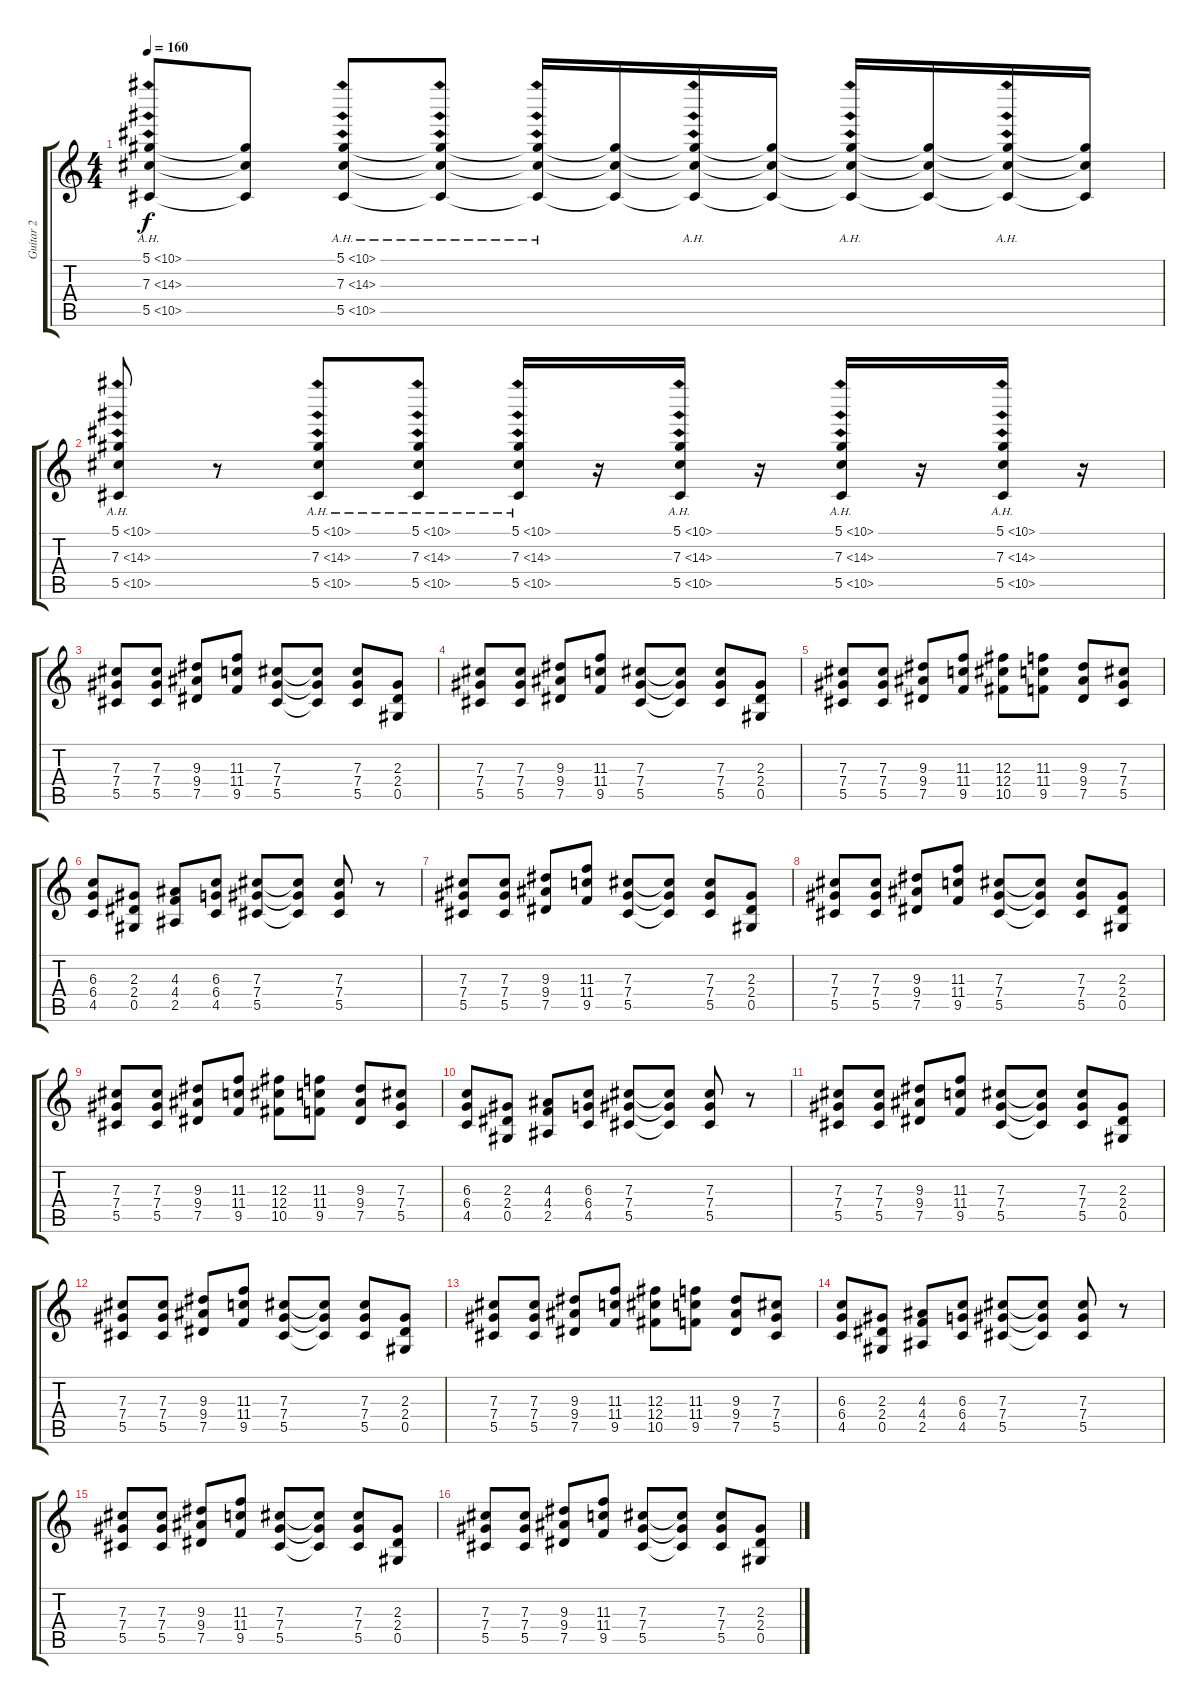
\track ("Guitar 2" "Guitar 2") {instrument distortionguitar}
\staff {score tabs}
\tuning (Eb4 Bb3 Gb3 Db3 Ab2 Db2) {hide}
\ts (4 4)
\tempo 160
\clef g2
\ks c
(5.1{ah 5} 7.3{ah 7} 5.5{ah 5}).8{dy f instrument distortionguitar} (5.1{t} 7.3{t} 5.5{t}).8 (5.1{ah 5} 7.3{ah 7} 5.5{ah 5}).8 (5.1{ah 5 t} 7.3{ah 7 t} 5.5{ah 5 t}).8 (5.1{ah 5 t} 7.3{ah 7 t} 5.5{ah 5 t}).16 (5.1{t} 7.3{t} 5.5{t}).16 (5.1{ah 5 t} 7.3{ah 7 t} 5.5{ah 5 t}).16 (5.1{t} 7.3{t} 5.5{t}).16 (5.1{ah 5 t} 7.3{ah 7 t} 5.5{ah 5 t}).16 (5.1{t} 7.3{t} 5.5{t}).16 (5.1{ah 5 t} 7.3{ah 7 t} 5.5{ah 5 t}).16 (5.1{t} 7.3{t} 5.5{t}).16 |
(5.1{ah 5} 7.3{ah 7} 5.5{ah 5}).8 r.8 (5.1{ah 5} 7.3{ah 7} 5.5{ah 5}).8 (5.1{ah 5} 7.3{ah 7} 5.5{ah 5}).8 (5.1{ah 5} 7.3{ah 7} 5.5{ah 5}).16 r.16 (5.1{ah 5} 7.3{ah 7} 5.5{ah 5}).16 r.16 (5.1{ah 5} 7.3{ah 7} 5.5{ah 5}).16 r.16 (5.1{ah 5} 7.3{ah 7} 5.5{ah 5}).16 r.16 |
(7.3 7.4 5.5).8 (7.3 7.4 5.5).8 (9.3 9.4 7.5).8 (11.3 11.4 9.5).8 (7.3 7.4 5.5).8 (7.3{t} 7.4{t} 5.5{t}).8 (7.3 7.4 5.5).8 (2.3 2.4 0.5).8 |
(7.3 7.4 5.5).8 (7.3 7.4 5.5).8 (9.3 9.4 7.5).8 (11.3 11.4 9.5).8 (7.3 7.4 5.5).8 (7.3{t} 7.4{t} 5.5{t}).8 (7.3 7.4 5.5).8 (2.3 2.4 0.5).8 |
(7.3 7.4 5.5).8 (7.3 7.4 5.5).8 (9.3 9.4 7.5).8 (11.3 11.4 9.5).8 (12.3 12.4 10.5).8 (11.3 11.4 9.5).8 (9.3 9.4 7.5).8 (7.3 7.4 5.5).8 |
(6.3 6.4 4.5).8 (2.3 2.4 0.5).8 (4.3 4.4 2.5).8 (6.3 6.4 4.5).8 (7.3 7.4 5.5).8 (7.3{t} 7.4{t} 5.5{t}).8 (7.3 7.4 5.5).8 r.8 |
(7.3 7.4 5.5).8 (7.3 7.4 5.5).8 (9.3 9.4 7.5).8 (11.3 11.4 9.5).8 (7.3 7.4 5.5).8 (7.3{t} 7.4{t} 5.5{t}).8 (7.3 7.4 5.5).8 (2.3 2.4 0.5).8 |
(7.3 7.4 5.5).8 (7.3 7.4 5.5).8 (9.3 9.4 7.5).8 (11.3 11.4 9.5).8 (7.3 7.4 5.5).8 (7.3{t} 7.4{t} 5.5{t}).8 (7.3 7.4 5.5).8 (2.3 2.4 0.5).8 |
(7.3 7.4 5.5).8 (7.3 7.4 5.5).8 (9.3 9.4 7.5).8 (11.3 11.4 9.5).8 (12.3 12.4 10.5).8 (11.3 11.4 9.5).8 (9.3 9.4 7.5).8 (7.3 7.4 5.5).8 |
(6.3 6.4 4.5).8 (2.3 2.4 0.5).8 (4.3 4.4 2.5).8 (6.3 6.4 4.5).8 (7.3 7.4 5.5).8 (7.3{t} 7.4{t} 5.5{t}).8 (7.3 7.4 5.5).8 r.8 |
(7.3 7.4 5.5).8 (7.3 7.4 5.5).8 (9.3 9.4 7.5).8 (11.3 11.4 9.5).8 (7.3 7.4 5.5).8 (7.3{t} 7.4{t} 5.5{t}).8 (7.3 7.4 5.5).8 (2.3 2.4 0.5).8 |
(7.3 7.4 5.5).8 (7.3 7.4 5.5).8 (9.3 9.4 7.5).8 (11.3 11.4 9.5).8 (7.3 7.4 5.5).8 (7.3{t} 7.4{t} 5.5{t}).8 (7.3 7.4 5.5).8 (2.3 2.4 0.5).8 |
(7.3 7.4 5.5).8 (7.3 7.4 5.5).8 (9.3 9.4 7.5).8 (11.3 11.4 9.5).8 (12.3 12.4 10.5).8 (11.3 11.4 9.5).8 (9.3 9.4 7.5).8 (7.3 7.4 5.5).8 |
(6.3 6.4 4.5).8 (2.3 2.4 0.5).8 (4.3 4.4 2.5).8 (6.3 6.4 4.5).8 (7.3 7.4 5.5).8 (7.3{t} 7.4{t} 5.5{t}).8 (7.3 7.4 5.5).8 r.8 |
(7.3 7.4 5.5).8 (7.3 7.4 5.5).8 (9.3 9.4 7.5).8 (11.3 11.4 9.5).8 (7.3 7.4 5.5).8 (7.3{t} 7.4{t} 5.5{t}).8 (7.3 7.4 5.5).8 (2.3 2.4 0.5).8 |
(7.3 7.4 5.5).8 (7.3 7.4 5.5).8 (9.3 9.4 7.5).8 (11.3 11.4 9.5).8 (7.3 7.4 5.5).8 (7.3{t} 7.4{t} 5.5{t}).8 (7.3 7.4 5.5).8 (2.3 2.4 0.5).8
